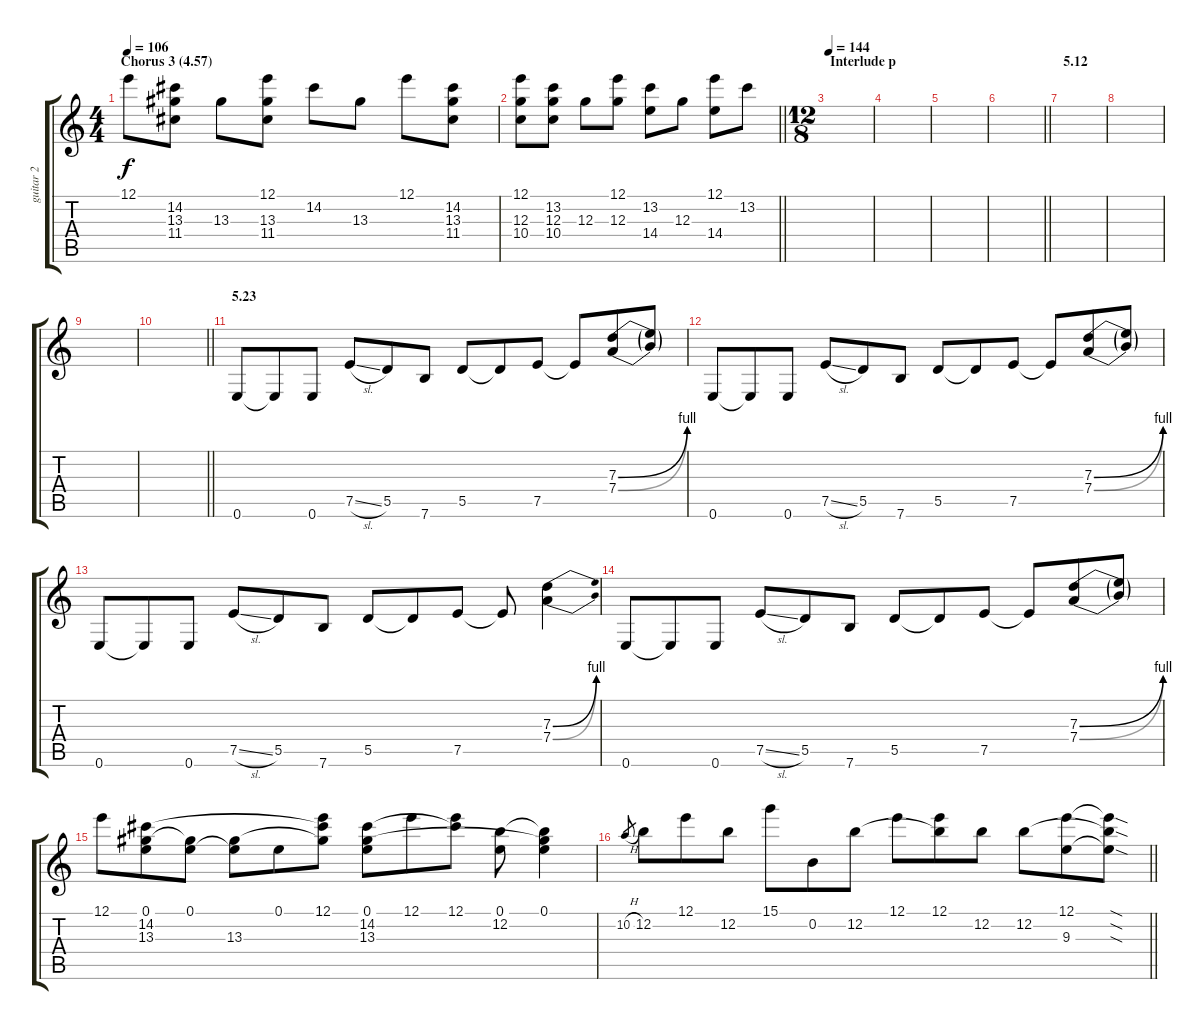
\track ("guitar 2" "guitar 2") {instrument distortionguitar}
\staff {score tabs}
\tuning (E4 B3 G3 D3 A2 E2) {hide}
\ts (4 4)
\section ("" "Chorus 3 (4.57)")
\tempo 106
\clef g2
\ks c
12.1.8{dy f} (14.2 13.3 11.4).8 13.3.8 (12.1 13.3 11.4).8 14.2.8 13.3.8 12.1.8 (14.2 13.3 11.4).8 |
\barLineRight lightlight
(12.1 12.3 10.4).8 (13.2 12.3 10.4).8 12.3.8 (12.1 12.3).8 (13.2 14.4).8 12.3.8 (12.1 14.4).8 13.2.8 |
\ts (12 8)
\section ("" "Interlude p")
\tempo 144
|
|
|
\barLineRight lightlight
|
\section ("" "5.12")
|
|
|
\barLineRight lightlight
|
\section ("" "5.23")
0.6.8 0.6{t}.8 0.6.8 7.5{sl}.8 5.5.8 7.6.8 5.5.8 5.5{t}.8 7.5.8 7.5{t}.8 (7.3{be (bend 0 0 60 4)} 7.4{be (bend 0 0 60 4)}).8 (7.3{t} 7.4{t}).8 |
0.6.8 0.6{t}.8 0.6.8 7.5{sl}.8 5.5.8 7.6.8 5.5.8 5.5{t}.8 7.5.8 7.5{t}.8 (7.3{be (bend 0 0 60 4)} 7.4{be (bend 0 0 60 4)}).8 (7.3{t} 7.4{t}).8 |
0.6.8 0.6{t}.8 0.6.8 7.5{sl}.8 5.5.8 7.6.8 5.5.8 5.5{t}.8 7.5.8 7.5{t}.8 (7.3{be (bend 0 0 60 4)} 7.4{be (bend 0 0 60 4)}).4 |
0.6.8 0.6{t}.8 0.6.8 7.5{sl}.8 5.5.8 7.6.8 5.5.8 5.5{t}.8 7.5.8 7.5{t}.8 (7.3{be (bend 0 0 60 4)} 7.4{be (bend 0 0 60 4)}).8 (7.3{t} 7.4{t}).8 |
12.1.8 (0.1 14.2 13.3).8 (0.1 13.3{t}).8 (0.1{t} 13.3).8 0.1.8 (12.1 14.2{t} 13.3{t}).8 (0.1 14.2 13.3).8 12.1.8 (12.1 14.2{t}).8 (0.1 12.2).8 (0.1 12.2{t} 13.3{t}).4 |
\barLineRight lightlight
10.2{h}.8{gr} 12.2.8 12.1.8 12.2.8 15.1.8 0.2.8 12.2.8 12.1.8 (12.1 12.2{t}).8 12.2.8 12.2.8 (12.1 9.3).8 (12.1{sod t} 12.2{sod t} 9.3{sod t}).8
